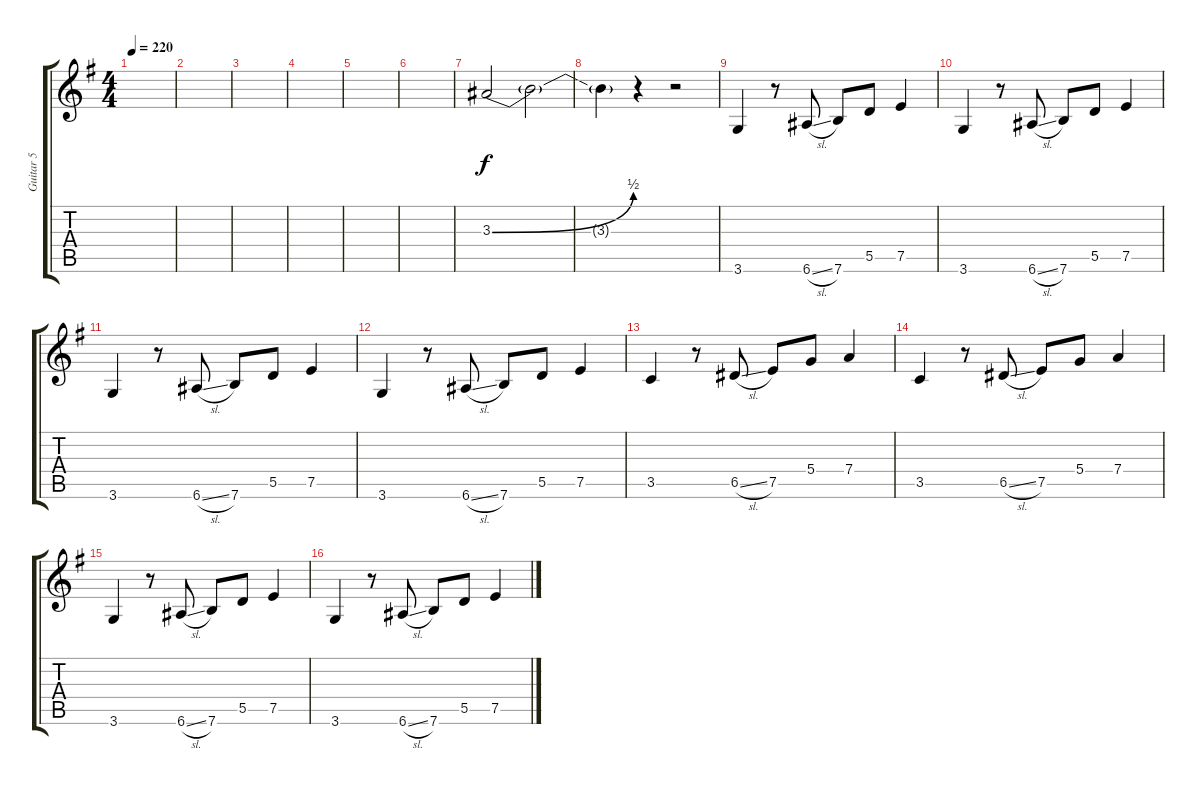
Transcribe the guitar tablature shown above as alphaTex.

\track ("Guitar 5" "Guitar 5") {instrument distortionguitar}
\staff {score tabs}
\tuning (E4 B3 G3 D3 A2 E2) {hide}
\ts (4 4)
\tempo 220
\clef g2
\ks g
|
|
|
|
|
|
3.3{be (bend 0 0 60 2)}.2 3.3{t}.2 |
3.3{t}.4 r.4 r.2 |
3.6.4 r.8 6.6{sl}.8 7.6.8 5.5.8 7.5.4 |
3.6.4 r.8 6.6{sl}.8 7.6.8 5.5.8 7.5.4 |
3.6.4 r.8 6.6{sl}.8 7.6.8 5.5.8 7.5.4 |
3.6.4 r.8 6.6{sl}.8 7.6.8 5.5.8 7.5.4 |
3.5.4 r.8 6.5{sl}.8 7.5.8 5.4.8 7.4.4 |
3.5.4 r.8 6.5{sl}.8 7.5.8 5.4.8 7.4.4 |
3.6.4 r.8 6.6{sl}.8 7.6.8 5.5.8 7.5.4 |
3.6.4 r.8 6.6{sl}.8 7.6.8 5.5.8 7.5.4
